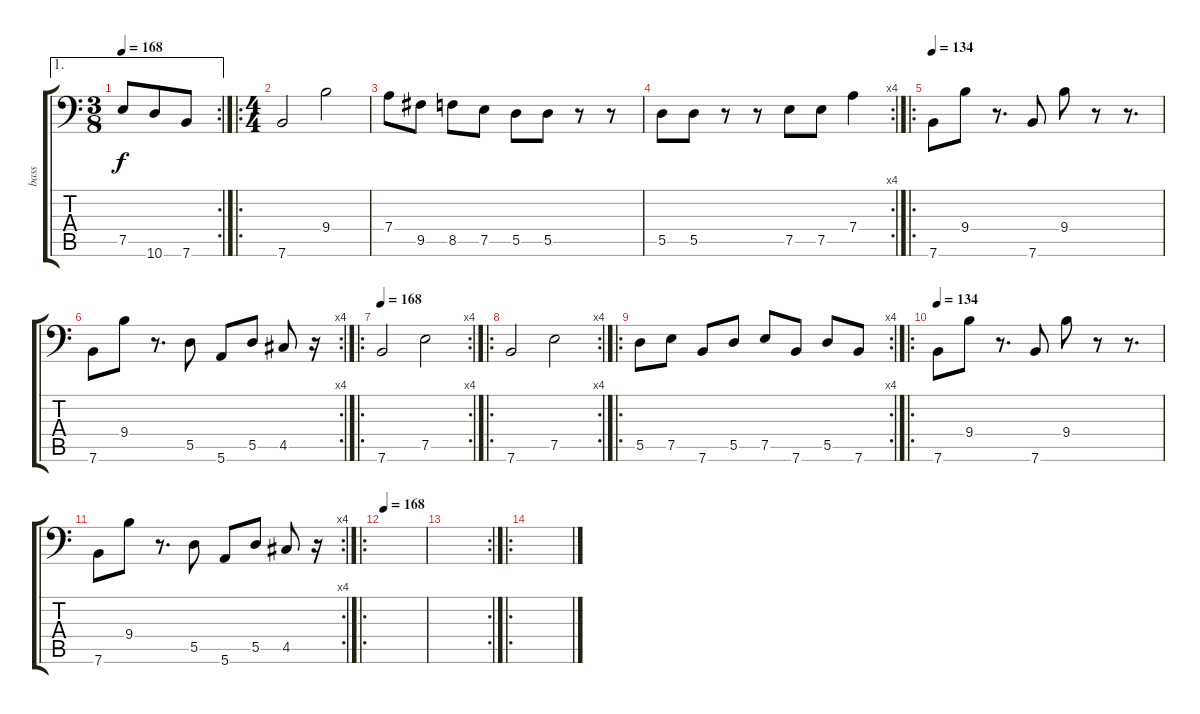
\track ("bass" "bass") {instrument electricbassfinger}
\staff {score tabs}
\tuning (E3 B2 G2 D2 A1 E1) {hide}
\ae 1
\rc 2
\ts (3 8)
\tempo 168
\clef f4
\ks c
7.5.8{dy f} 10.6.8 7.6.8 |
\ro
\ts (4 4)
7.6.2 9.4.2 |
7.4.8 9.5.8 8.5.8 7.5.8 5.5.8 5.5.8 r.8 r.8 |
\rc 4
5.5.8 5.5.8 r.8 r.8 7.5.8 7.5.8 7.4.4 |
\ro
\tempo 134
7.6.8 9.4.8 r.8{d} 7.6.8 9.4.8 r.8 r.8{d} |
\rc 4
7.6.8 9.4.8 r.8{d} 5.5.8 5.6.8 5.5.8 4.5.8 r.16 |
\ro
\rc 4
\tempo 168
7.6.2 7.5.2 |
\ro
\rc 4
7.6.2 7.5.2 |
\ro
\rc 4
5.5.8 7.5.8 7.6.8 5.5.8 7.5.8 7.6.8 5.5.8 7.6.8 |
\ro
\tempo 134
7.6.8 9.4.8 r.8{d} 7.6.8 9.4.8 r.8 r.8{d} |
\rc 4
7.6.8 9.4.8 r.8{d} 5.5.8 5.6.8 5.5.8 4.5.8 r.16 |
\ro
\tempo 168
|
\rc 2
|
\ro
